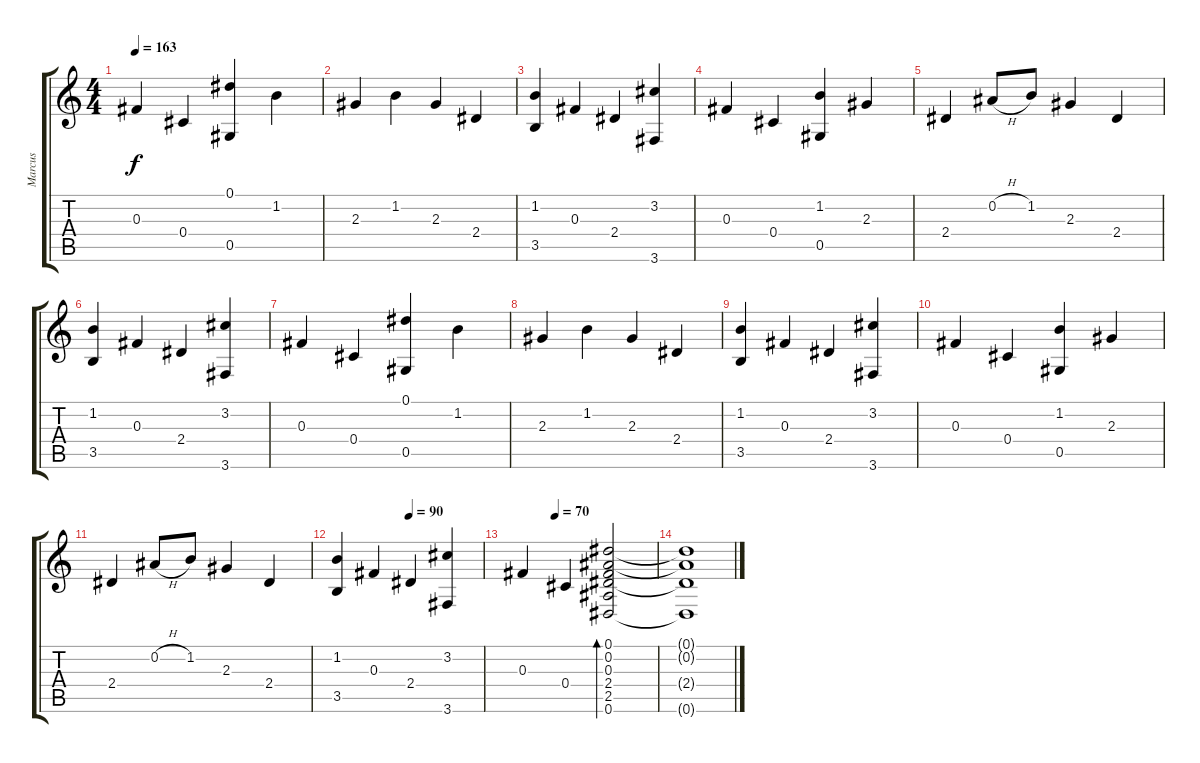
\track ("Marcus" "Marcus") {instrument acousticguitarsteel}
\staff {score tabs}
\tuning (Eb4 Bb3 Gb3 Db3 Ab2 Eb2) {hide}
\ts (4 4)
\tempo 163
\clef g2
\ks c
0.3.4{dy f} 0.4.4 (0.1 0.5).4 1.2.4 |
2.3.4 1.2.4 2.3.4 2.4.4 |
(1.2 3.5).4 0.3.4 2.4.4 (3.2 3.6).4 |
0.3.4 0.4.4 (1.2 0.5).4 2.3.4 |
2.4.4 0.2{h}.8 1.2.8 2.3.4 2.4.4 |
(1.2 3.5).4 0.3.4 2.4.4 (3.2 3.6).4 |
0.3.4 0.4.4 (0.1 0.5).4 1.2.4 |
2.3.4 1.2.4 2.3.4 2.4.4 |
(1.2 3.5).4 0.3.4 2.4.4 (3.2 3.6).4 |
0.3.4 0.4.4 (1.2 0.5).4 2.3.4 |
2.4.4 0.2{h}.8 1.2.8 2.3.4 2.4.4 |
\tempo (90 0.5)
(1.2 3.5).4 0.3.4 2.4.4 (3.2 3.6).4 |
\tempo (70 0.25)
0.3.4 0.4.4 (0.1 0.2 0.3 2.4 2.5 0.6).2{bd 480} |
(0.1{t} 0.2{t} 2.4{t} 0.6{t}).1
